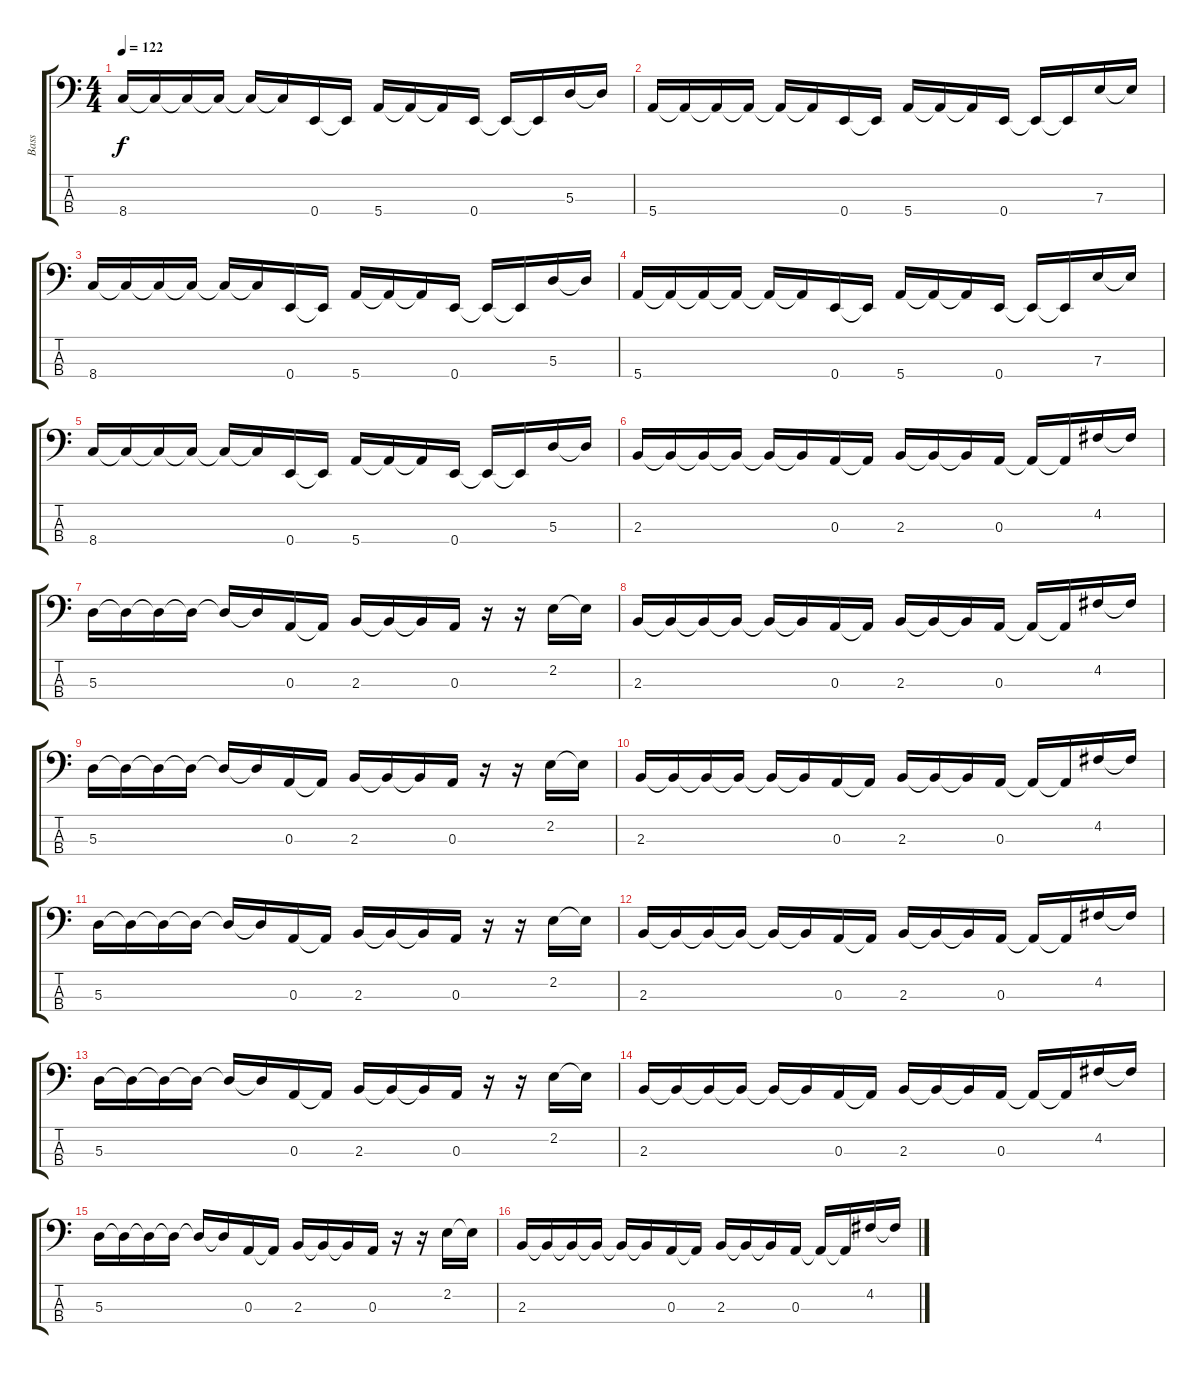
\track ("Bass" "Bass") {instrument overdrivenguitar}
\staff {score tabs}
\tuning (G2 D2 A1 E1) {hide}
\ts (4 4)
\tempo 122
\clef f4
\ks c
8.4.16{dy f} 8.4{t}.16 8.4{t}.16 8.4{t}.16 8.4{t}.16 8.4{t}.16 0.4.16 0.4{t}.16 5.4.16 5.4{t}.16 5.4{t}.16 0.4.16 0.4{t}.16 0.4{t}.16 5.3.16 5.3{t}.16 |
5.4.16 5.4{t}.16 5.4{t}.16 5.4{t}.16 5.4{t}.16 5.4{t}.16 0.4.16 0.4{t}.16 5.4.16 5.4{t}.16 5.4{t}.16 0.4.16 0.4{t}.16 0.4{t}.16 7.3.16 7.3{t}.16 |
8.4.16 8.4{t}.16 8.4{t}.16 8.4{t}.16 8.4{t}.16 8.4{t}.16 0.4.16 0.4{t}.16 5.4.16 5.4{t}.16 5.4{t}.16 0.4.16 0.4{t}.16 0.4{t}.16 5.3.16 5.3{t}.16 |
5.4.16 5.4{t}.16 5.4{t}.16 5.4{t}.16 5.4{t}.16 5.4{t}.16 0.4.16 0.4{t}.16 5.4.16 5.4{t}.16 5.4{t}.16 0.4.16 0.4{t}.16 0.4{t}.16 7.3.16 7.3{t}.16 |
8.4.16 8.4{t}.16 8.4{t}.16 8.4{t}.16 8.4{t}.16 8.4{t}.16 0.4.16 0.4{t}.16 5.4.16 5.4{t}.16 5.4{t}.16 0.4.16 0.4{t}.16 0.4{t}.16 5.3.16 5.3{t}.16 |
2.3.16 2.3{t}.16 2.3{t}.16 2.3{t}.16 2.3{t}.16 2.3{t}.16 0.3.16 0.3{t}.16 2.3.16 2.3{t}.16 2.3{t}.16 0.3.16 0.3{t}.16 0.3{t}.16 4.2.16 4.2{t}.16 |
5.3.16 5.3{t}.16 5.3{t}.16 5.3{t}.16 5.3{t}.16 5.3{t}.16 0.3.16 0.3{t}.16 2.3.16 2.3{t}.16 2.3{t}.16 0.3.16 r.16 r.16 2.2.16 2.2{t}.16 |
2.3.16 2.3{t}.16 2.3{t}.16 2.3{t}.16 2.3{t}.16 2.3{t}.16 0.3.16 0.3{t}.16 2.3.16 2.3{t}.16 2.3{t}.16 0.3.16 0.3{t}.16 0.3{t}.16 4.2.16 4.2{t}.16 |
5.3.16 5.3{t}.16 5.3{t}.16 5.3{t}.16 5.3{t}.16 5.3{t}.16 0.3.16 0.3{t}.16 2.3.16 2.3{t}.16 2.3{t}.16 0.3.16 r.16 r.16 2.2.16 2.2{t}.16 |
2.3.16 2.3{t}.16 2.3{t}.16 2.3{t}.16 2.3{t}.16 2.3{t}.16 0.3.16 0.3{t}.16 2.3.16 2.3{t}.16 2.3{t}.16 0.3.16 0.3{t}.16 0.3{t}.16 4.2.16 4.2{t}.16 |
5.3.16 5.3{t}.16 5.3{t}.16 5.3{t}.16 5.3{t}.16 5.3{t}.16 0.3.16 0.3{t}.16 2.3.16 2.3{t}.16 2.3{t}.16 0.3.16 r.16 r.16 2.2.16 2.2{t}.16 |
2.3.16 2.3{t}.16 2.3{t}.16 2.3{t}.16 2.3{t}.16 2.3{t}.16 0.3.16 0.3{t}.16 2.3.16 2.3{t}.16 2.3{t}.16 0.3.16 0.3{t}.16 0.3{t}.16 4.2.16 4.2{t}.16 |
5.3.16 5.3{t}.16 5.3{t}.16 5.3{t}.16 5.3{t}.16 5.3{t}.16 0.3.16 0.3{t}.16 2.3.16 2.3{t}.16 2.3{t}.16 0.3.16 r.16 r.16 2.2.16 2.2{t}.16 |
2.3.16 2.3{t}.16 2.3{t}.16 2.3{t}.16 2.3{t}.16 2.3{t}.16 0.3.16 0.3{t}.16 2.3.16 2.3{t}.16 2.3{t}.16 0.3.16 0.3{t}.16 0.3{t}.16 4.2.16 4.2{t}.16 |
5.3.16 5.3{t}.16 5.3{t}.16 5.3{t}.16 5.3{t}.16 5.3{t}.16 0.3.16 0.3{t}.16 2.3.16 2.3{t}.16 2.3{t}.16 0.3.16 r.16 r.16 2.2.16 2.2{t}.16 |
2.3.16 2.3{t}.16 2.3{t}.16 2.3{t}.16 2.3{t}.16 2.3{t}.16 0.3.16 0.3{t}.16 2.3.16 2.3{t}.16 2.3{t}.16 0.3.16 0.3{t}.16 0.3{t}.16 4.2.16 4.2{t}.16
